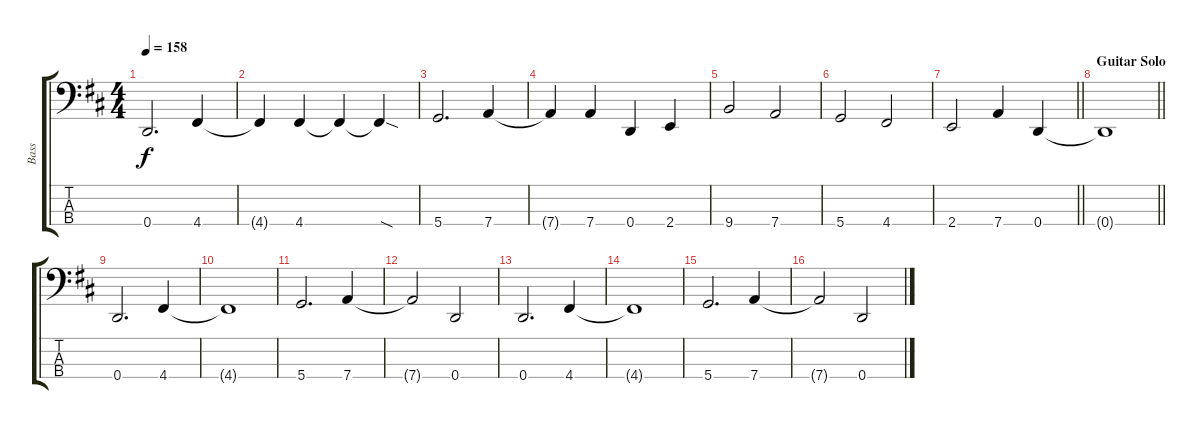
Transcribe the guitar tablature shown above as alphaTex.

\track ("Bass" "Bass") {instrument electricbassfinger bank 255}
\staff {score tabs}
\tuning (G2 D2 A1 D1) {hide}
\ts (4 4)
\tempo 158
\clef f4
\ks d
0.4.2{d dy f} 4.4.4 |
4.4{t}.4 4.4.4 4.4{t}.4{beam merge} 4.4{sod t}.4 |
5.4.2{d beam merge} 7.4.4 |
7.4{t}.4{beam merge} 7.4.4 0.4.4 2.4.4 |
9.4.2 7.4.2 |
5.4.2 4.4.2 |
\barLineRight lightlight
2.4.2 7.4.4 0.4.4 |
\section ("" "Guitar Solo")
\barLineRight lightlight
0.4{t}.1 |
0.4.2{d} 4.4.4 |
4.4{t}.1 |
5.4.2{d beam merge} 7.4.4 |
7.4{t}.2 0.4.2 |
0.4.2{d} 4.4.4 |
4.4{t}.1 |
5.4.2{d beam merge} 7.4.4 |
7.4{t}.2 0.4.2
